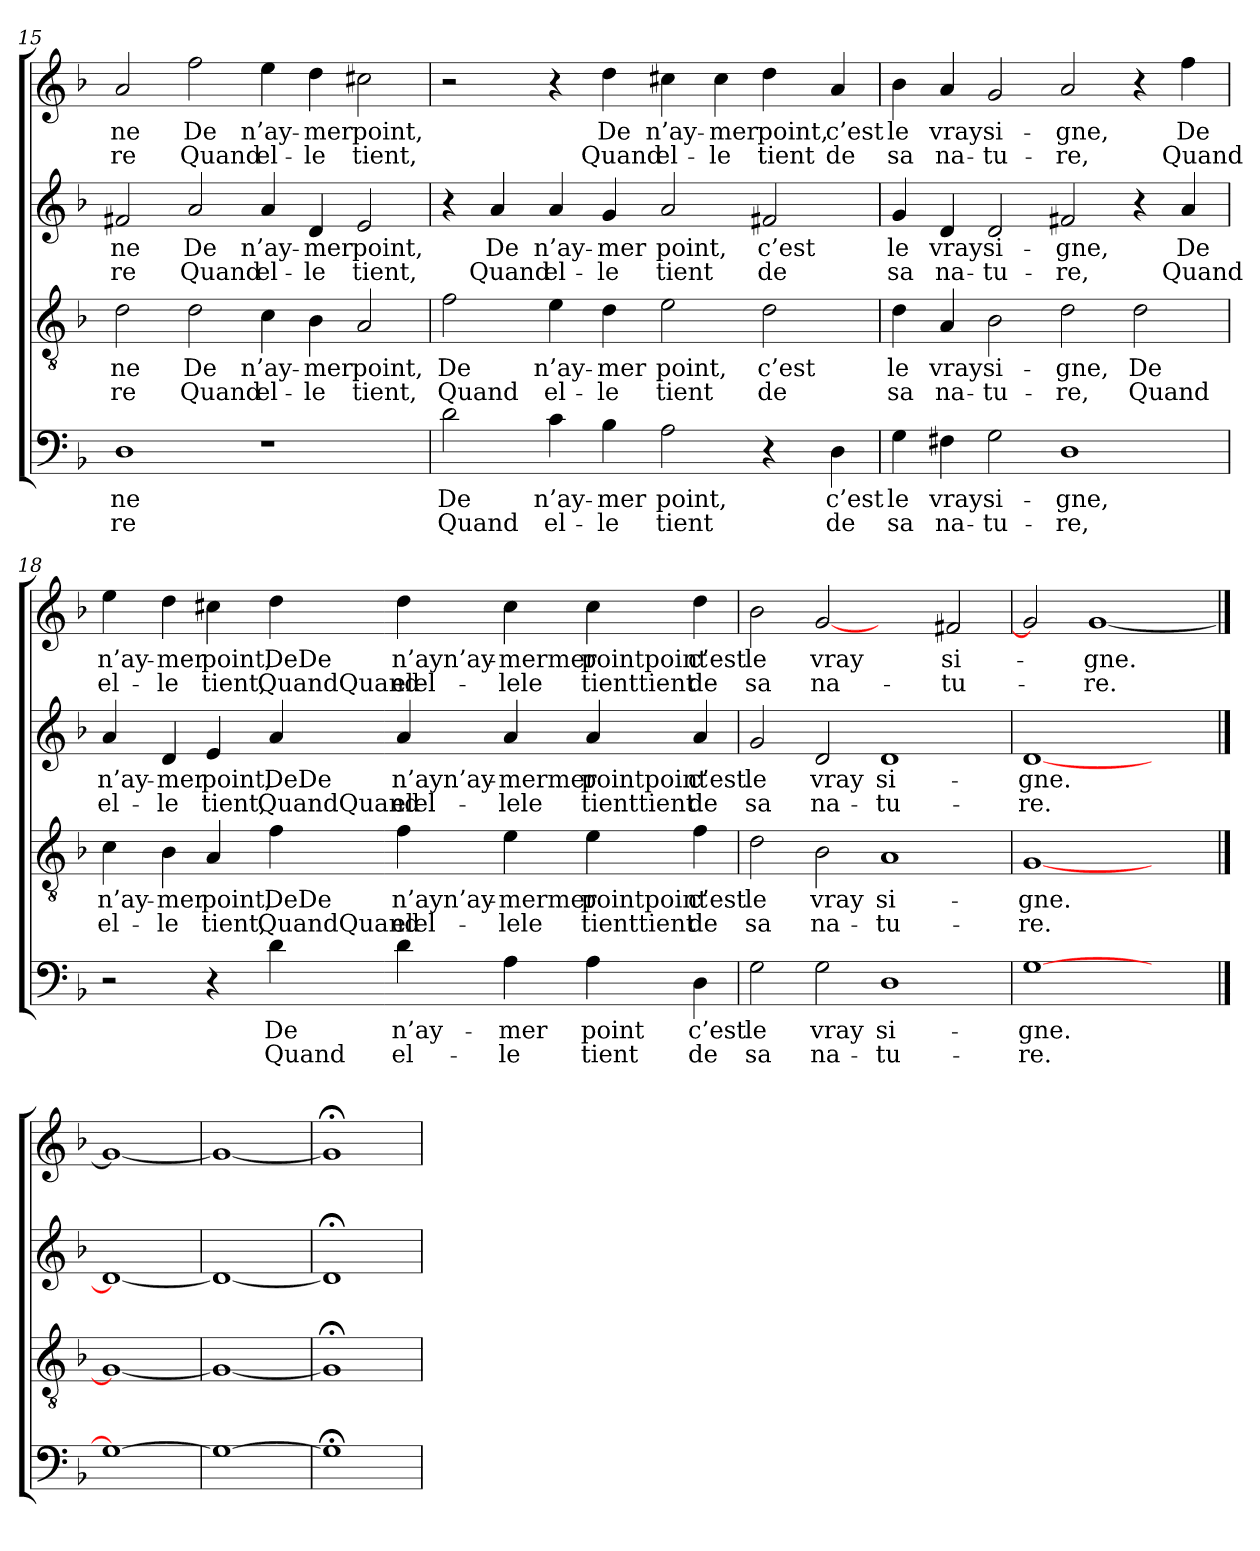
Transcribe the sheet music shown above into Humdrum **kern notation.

**kern	**text	**text	**kern	**text	**text	**kern	**text	**text	**kern	**text	**text
*part4	*part4	*part4	*part3	*part3	*part3	*part2	*part2	*part2	*part1	*part1	*part1
*staff4	*staff4	*staff4	*staff3	*staff3	*staff3	*staff2	*staff2	*staff2	*staff1	*staff1	*staff1
*clefF4	*	*	*clefGv2	*	*	*clefG2	*	*	*clefG2	*	*
*k[b-]	*	*	*k[b-]	*	*	*k[b-]	*	*	*k[b-]	*	*
=15	=15	=15	=15	=15	=15	=15	=15	=15	=15	=15	=15
1D	-ne	-re	2d	-ne	-re	2f#X	-ne	-re	2a	-ne	-re
.	.	.	2d	De	Quand	2a	De	Quand	2ff	De	Quand
1r	.	.	4c	n’ay-	el-	4a	n’ay-	el-	4ee	n’ay-	el-
.	.	.	4B-	-mer	-le	4d	-mer	-le	4dd	-mer	-le
.	.	.	2A	point,	tient,	2e	point,	tient,	2cc#X	point,	tient,
=16	=16	=16	=16	=16	=16	=16	=16	=16	=16	=16	=16
2d	De	Quand	2f	De	Quand	4r	.	.	2r	.	.
.	.	.	.	.	.	4a	De	Quand	.	.	.
4c	n’ay-	el-	4e	n’ay-	el-	4a	n’ay-	el-	4r	.	.
4B-	-mer	-le	4d	-mer	-le	4g	-mer	-le	4dd	De	Quand
2A	point,	tient	2e	point,	tient	2a	point,	tient	4cc#X	n’ay-	el-
.	.	.	.	.	.	.	.	.	4cc#	-mer	-le
4r	.	.	2d	c’est	de	2f#X	c’est	de	4dd	point,	tient
4D	c’est	de	.	.	.	.	.	.	4a	c’est	de
!!LO:LB:g=z
=17	=17	=17	=17	=17	=17	=17	=17	=17	=17	=17	=17
4G	le	sa	4d	le	sa	4g	le	sa	4b-	le	sa
4F#X	vray	na-	4A	vray	na-	4d	vray	na-	4a	vray	na-
2G	si-	-tu-	2B-	si-	-tu-	2d	si-	-tu-	2g	si-	-tu-
1D	-gne,	-re,	2d	-gne,	-re,	2f#X	-gne,	-re,	2a	-gne,	-re,
.	.	.	2d	De	Quand	4r	.	.	4r	.	.
.	.	.	.	.	.	4a	De	Quand	4ff	De	Quand
=18	=18	=18	=18	=18	=18	=18	=18	=18	=18	=18	=18
2r	.	.	4c	n’ay-	el-	4a	n’ay-	el-	4ee	n’ay-	el-
.	.	.	4B-	-mer	-le	4d	-mer	-le	4dd	-mer	-le
4r	.	.	4A	point,	tient,	4e	point,	tient,	4cc#X	point,	tient,
4d	De	Quand	4f	DeDe	QuandQuand	4a	DeDe	QuandQuand	4dd	DeDe	QuandQuand
4d	n’ay-	el-	4f	n’ayn’ay-	elel-	4a	n’ayn’ay-	elel-	4dd	n’ayn’ay-	elel-
4A	-mer	-le	4e	-mermer	-lele	4a	-mermer	-lele	4cc#	-mermer	-lele
4A	point	tient	4e	pointpoint	tienttient	4a	pointpoint	tienttient	4cc#	pointpoint	tienttient
4D	c’est	de	4f	c’est	de	4a	c’est	de	4dd	c’est	de
=19	=19	=19	=19	=19	=19	=19	=19	=19	=19	=19	=19
2G	le	sa	2d	le	sa	2g	le	sa	2b-	le	sa
2G	vray	na-	2B-	vray	na-	2d	vray	na-	[2g	vray	na-
1D	si-	-tu-	1A	si-	-tu-	1d	si-	-tu-	2ryy	.	.
.	.	.	.	.	.	.	.	.	2f#X	si-	-tu-
=20	=20	=20	=20	=20	=20	=20	=20	=20	=20	=20	=20
[1G	-gne.	-re.	[1G	-gne.	-re.	[1d	-gne.	-re.	2g]	.	.
.	.	.	.	.	.	.	.	.	[1g	-gne.	-re.
2ryy	.	.	2ryy	.	.	2ryy	.	.	.	.	.
==21	==21	==21	==21	==21	==21	==21	==21	==21	==21	==21	==21
1G_	.	.	1G_	.	.	1d_	.	.	1g_	.	.
=22	=22	=22	=22	=22	=22	=22	=22	=22	=22	=22	=22
1G_	.	.	1G_	.	.	1d_	.	.	1g_	.	.
=23	=23	=23	=23	=23	=23	=23	=23	=23	=23	=23	=23
1G;<]	.	.	1G;<]	.	.	1d;<]	.	.	1g;<]	.	.
=	=	=	=	=	=	=	=	=	=	=	=
*-	*-	*-	*-	*-	*-	*-	*-	*-	*-	*-	*-
